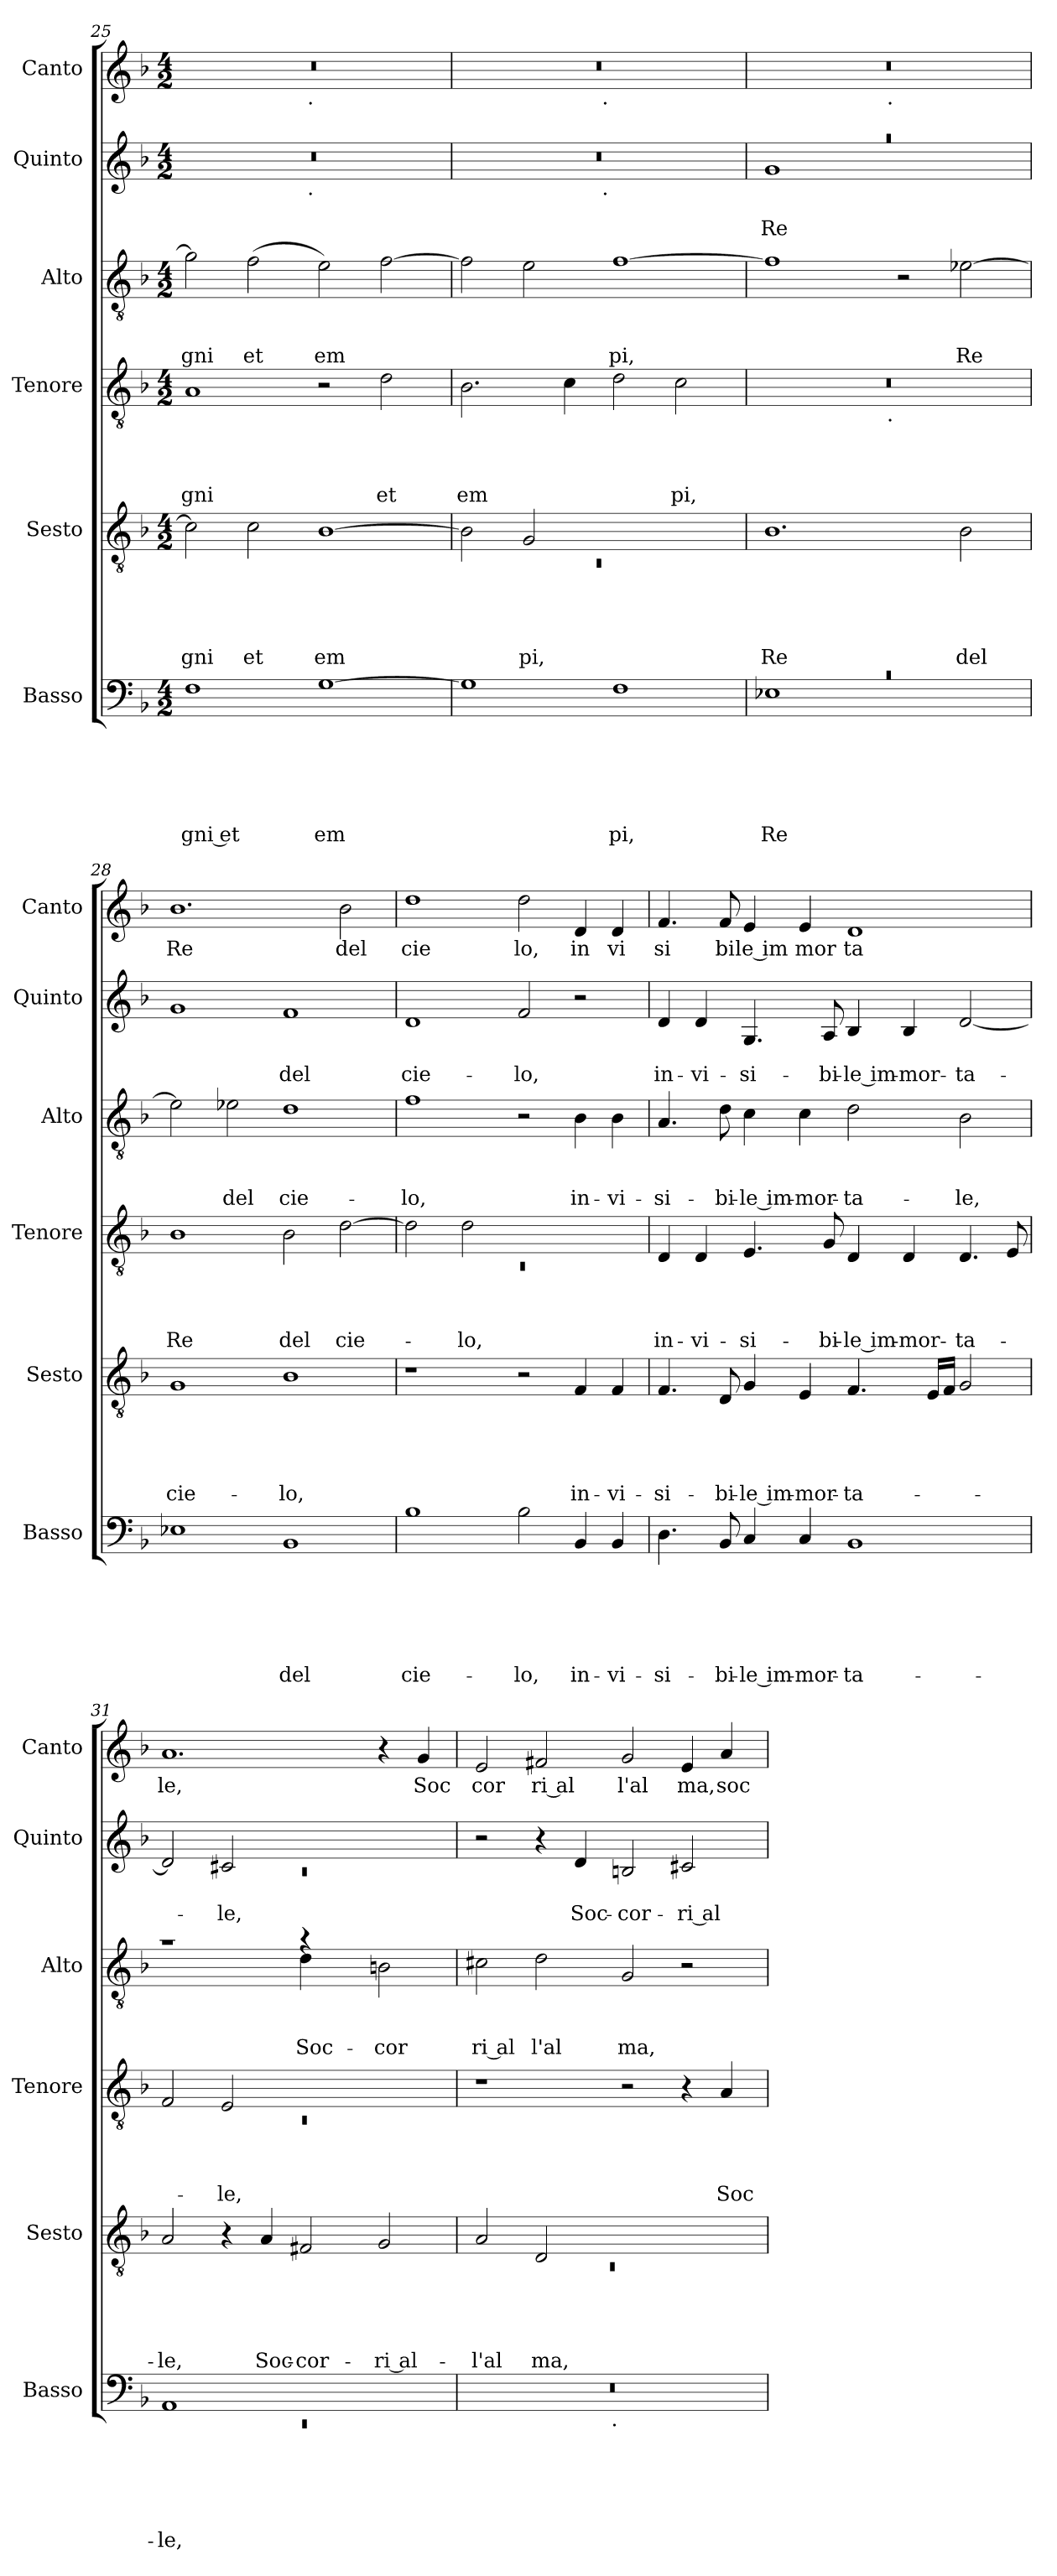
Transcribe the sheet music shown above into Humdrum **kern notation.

**kern	**text	**text	**text	**text	**text	**text	**kern	**text	**text	**text	**text	**text	**kern	**text	**text	**text	**text	**kern	**text	**text	**text	**kern	**text	**text	**kern	**text
*part6	*part6	*part6	*part6	*part6	*part6	*part6	*part5	*part5	*part5	*part5	*part5	*part5	*part4	*part4	*part4	*part4	*part4	*part3	*part3	*part3	*part3	*part2	*part2	*part2	*part1	*part1
*staff6	*staff6	*staff6	*staff6	*staff6	*staff6	*staff6	*staff5	*staff5	*staff5	*staff5	*staff5	*staff5	*staff4	*staff4	*staff4	*staff4	*staff4	*staff3	*staff3	*staff3	*staff3	*staff2	*staff2	*staff2	*staff1	*staff1
*I"Basso	*	*	*	*	*	*	*I"Sesto	*	*	*	*	*	*I"Tenore	*	*	*	*	*I"Alto	*	*	*	*I"Quinto	*	*	*I"Canto	*
*I'Basso	*	*	*	*	*	*	*I'Sesto	*	*	*	*	*	*I'Tenore	*	*	*	*	*I'Alto	*	*	*	*I'Quinto	*	*	*I'Canto	*
*clefF4	*	*	*	*	*	*	*clefGv2	*	*	*	*	*	*clefGv2	*	*	*	*	*clefGv2	*	*	*	*clefG2	*	*	*clefG2	*
*k[b-]	*	*	*	*	*	*	*k[b-]	*	*	*	*	*	*k[b-]	*	*	*	*	*k[b-]	*	*	*	*k[b-]	*	*	*k[b-]	*
*F:	*	*	*	*	*	*	*F:	*	*	*	*	*	*F:	*	*	*	*	*F:	*	*	*	*F:	*	*	*F:	*
*M4/2	*	*	*	*	*	*	*M4/2	*	*	*	*	*	*M4/2	*	*	*	*	*M4/2	*	*	*	*M4/2	*	*	*M4/2	*
=25	=25	=25	=25	=25	=25	=25	=25	=25	=25	=25	=25	=25	=25	=25	=25	=25	=25	=25	=25	=25	=25	=25	=25	=25	=25	=25
!	!	!	!	!	!	!LO:LY:b:rj	!	!	!	!	!	!LO:LY:b	!	!	!	!	!LO:LY:b	!	!	!	!LO:LY:b	!	!	!	!	!
*	*	*	*	*	*	*	*	*	*	*	*	*	*	*	*	*	*	*	*	*	*	*^	*	*	*^	*
1F	.	.	.	.	.	gni et	2c\]	.	.	.	.	gni	1A	.	.	.	gni	2g\]	.	.	gni	0r	2ryy	.	.	0r	2ryy	.
!	!	!	!	!	!	!	!	!	!	!	!	!LO:LY:b	!	!	!	!	!	!	!	!	!LO:LY:b	!	!	!	!	!	!	!
.	.	.	.	.	.	.	2c\	.	.	.	.	et	.	.	.	.	.	(<2f\	.	.	et	.	4...ryy	.	.	.	4...ryy	.
!	!	!	!	!	!	!	!	!	!	!	!	!	!	!	!	!	!	!	!	!	!	!	!	!	!	!	!LO:TX:b:t=.	!
!	!	!	!	!	!	!	!	!	!	!	!	!	!	!	!	!	!	!	!	!	!	!	!LO:TX:b:t=.	!	!	!	!	!
.	.	.	.	.	.	.	.	.	.	.	.	.	.	.	.	.	.	.	.	.	.	.	1ryy	.	.	.	1ryy	.
!	!	!	!	!	!	!LO:LY:b	!	!	!	!	!	!LO:LY:b	!	!	!	!	!	!	!	!	!LO:LY:b	!	!	!	!	!	!	!
[>1G	.	.	.	.	.	em	[>1B-	.	.	.	.	em	2r	.	.	.	.	2e\)	.	.	em	.	.	.	.	.	.	.
!	!	!	!	!	!	!	!	!	!	!	!	!	!	!	!	!	!LO:LY:b	!	!	!	!	!	!	!	!	!	!	!
.	.	.	.	.	.	.	.	.	.	.	.	.	2d\	.	.	.	et	[>2f\	.	.	.	.	.	.	.	.	.	.
.	.	.	.	.	.	.	.	.	.	.	.	.	.	.	.	.	.	.	.	.	.	.	32ryy	.	.	.	32ryy	.
=26	=26	=26	=26	=26	=26	=26	=26	=26	=26	=26	=26	=26	=26	=26	=26	=26	=26	=26	=26	=26	=26	=26	=26	=26	=26	=26	=26	=26
*	*	*	*	*	*	*	*^	*	*	*	*	*	*	*	*	*	*	*	*	*	*	*	*	*	*	*	*	*
!	!	!	!	!	!	!	!	!LO:N:vis=1	!	!	!	!	!	!	!	!	!	!LO:LY:b	!	!	!	!	!	!	!	!	!	!	!
1G]	.	.	.	.	.	.	2B-\]	0rC	.	.	.	.	.	2.B-\	.	.	.	em	2f\]	.	.	.	0r	2ryy	.	.	0r	2ryy	.
!	!	!	!	!	!	!	!	!	!	!	!	!	!LO:LY:b	!	!	!	!	!	!	!	!	!	!	!	!	!	!	!	!
.	.	.	.	.	.	.	2G/	.	.	.	.	.	pi,	.	.	.	.	.	2e\	.	.	.	.	4...ryy	.	.	.	4...ryy	.
.	.	.	.	.	.	.	.	.	.	.	.	.	.	4c\	.	.	.	.	.	.	.	.	.	.	.	.	.	.	.
!	!	!	!	!	!	!	!	!	!	!	!	!	!	!	!	!	!	!	!	!	!	!	!	!	!	!	!	!LO:TX:b:t=.	!
!	!	!	!	!	!	!	!	!	!	!	!	!	!	!	!	!	!	!	!	!	!	!	!	!LO:TX:b:t=.	!	!	!	!	!
.	.	.	.	.	.	.	.	.	.	.	.	.	.	.	.	.	.	.	.	.	.	.	.	1ryy	.	.	.	1ryy	.
!	!	!	!	!	!	!LO:LY:b	!	!	!	!	!	!	!	!	!	!	!	!	!	!	!	!LO:LY:b	!	!	!	!	!	!	!
1F	.	.	.	.	.	pi,	1ryy	.	.	.	.	.	.	2d\	.	.	.	.	[<1f	.	.	pi,	.	.	.	.	.	.	.
!	!	!	!	!	!	!	!	!	!	!	!	!	!	!	!	!	!	!LO:LY:b	!	!	!	!	!	!	!	!	!	!	!
.	.	.	.	.	.	.	.	.	.	.	.	.	.	2c\	.	.	.	pi,	.	.	.	.	.	.	.	.	.	.	.
.	.	.	.	.	.	.	.	.	.	.	.	.	.	.	.	.	.	.	.	.	.	.	.	32ryy	.	.	.	32ryy	.
!!LO:PB:g=z	!!
=27	=27	=27	=27	=27	=27	=27	=27	=27	=27	=27	=27	=27	=27	=27	=27	=27	=27	=27	=27	=27	=27	=27	=27	=27	=27	=27	=27	=27	=27
!LO:N:vis=1	!	!	!	!	!	!LO:LY:b	!	!	!	!	!	!	!LO:LY:b	!	!	!	!	!	!	!	!	!	!LO:N:vis=1	!	!	!LO:LY:b	!	!	!
*^	*	*	*	*	*	*	*v	*v	*	*	*	*	*	*^	*	*	*	*	*	*	*	*	*	*	*	*	*	*	*
0rc	1E-X	.	.	.	.	.	Re	1.B-	.	.	.	.	Re	0r	2ryy	.	.	.	.	1f]	.	.	.	0raa	1g	.	Re	0r	2ryy	.
.	.	.	.	.	.	.	.	.	.	.	.	.	.	.	4...ryy	.	.	.	.	.	.	.	.	.	.	.	.	.	4...ryy	.
!	!	!	!	!	!	!	!	!	!	!	!	!	!	!	!	!	!	!	!	!	!	!	!	!	!	!	!	!	!LO:TX:b:t=.	!
!	!	!	!	!	!	!	!	!	!	!	!	!	!	!	!LO:TX:b:t=.	!	!	!	!	!	!	!	!	!	!	!	!	!	!	!
.	.	.	.	.	.	.	.	.	.	.	.	.	.	.	1ryy	.	.	.	.	.	.	.	.	.	.	.	.	.	1ryy	.
.	1ryy	.	.	.	.	.	.	.	.	.	.	.	.	.	.	.	.	.	.	2r	.	.	.	.	1ryy	.	.	.	.	.
!	!	!	!	!	!	!	!	!	!	!	!	!	!LO:LY:b	!	!	!	!	!	!	!	!	!	!LO:LY:b	!	!	!	!	!	!	!
.	.	.	.	.	.	.	.	2B-\	.	.	.	.	del	.	.	.	.	.	.	[>2e-X\	.	.	Re	.	.	.	.	.	.	.
.	.	.	.	.	.	.	.	.	.	.	.	.	.	.	32ryy	.	.	.	.	.	.	.	.	.	.	.	.	.	32ryy	.
=28	=28	=28	=28	=28	=28	=28	=28	=28	=28	=28	=28	=28	=28	=28	=28	=28	=28	=28	=28	=28	=28	=28	=28	=28	=28	=28	=28	=28	=28	=28
!	!	!	!	!	!	!	!	!	!	!	!	!	!LO:LY:b	!	!	!	!	!	!LO:LY:b	!	!	!	!	!	!	!	!	!	!	!LO:LY:b
*	*	*	*	*	*	*	*	*	*	*	*	*	*	*	*	*	*	*	*	*	*	*	*	*v	*v	*	*	*	*	*
*v	*v	*	*	*	*	*	*	*	*	*	*	*	*	*v	*v	*	*	*	*	*	*	*	*	*	*	*	*v	*v	*
1E-	.	.	.	.	.	.	1G	.	.	.	.	cie-	1B-	.	.	.	Re	2e-\]	.	.	.	1g	.	.	1.b-	Re
!	!	!	!	!	!	!	!	!	!	!	!	!	!	!	!	!	!	!	!	!	!LO:LY:b	!	!	!	!	!
.	.	.	.	.	.	.	.	.	.	.	.	.	.	.	.	.	.	2e-X\	.	.	del	.	.	.	.	.
!	!	!	!	!	!	!LO:LY:b	!	!	!	!	!	!LO:LY:b	!	!	!	!	!LO:LY:b	!	!	!	!LO:LY:b	!	!	!LO:LY:b	!	!
1BB-	.	.	.	.	.	del	1B-	.	.	.	.	-lo,	2B-\	.	.	.	del	1d	.	.	cie-	1f	.	del	.	.
!	!	!	!	!	!	!	!	!	!	!	!	!	!	!	!	!	!LO:LY:b	!	!	!	!	!	!	!	!	!LO:LY:b
.	.	.	.	.	.	.	.	.	.	.	.	.	[>2d\	.	.	.	cie-	.	.	.	.	.	.	.	2b-\	del
=29	=29	=29	=29	=29	=29	=29	=29	=29	=29	=29	=29	=29	=29	=29	=29	=29	=29	=29	=29	=29	=29	=29	=29	=29	=29	=29
*	*	*	*	*	*	*	*	*	*	*	*	*	*^	*	*	*	*	*	*	*	*	*	*	*	*	*
!	!	!	!	!	!	!LO:LY:b	!	!	!	!	!	!	!	!LO:N:vis=1	!	!	!	!	!	!	!	!LO:LY:b	!	!	!LO:LY:b	!	!LO:LY:b
1B-	.	.	.	.	.	cie-	1r	.	.	.	.	.	2d\]	0rC	.	.	.	.	1f	.	.	-lo,	1d	.	cie-	1dd	cie
!	!	!	!	!	!	!	!	!	!	!	!	!	!	!	!	!	!	!LO:LY:b	!	!	!	!	!	!	!	!	!
.	.	.	.	.	.	.	.	.	.	.	.	.	2d\	.	.	.	.	-lo,	.	.	.	.	.	.	.	.	.
!	!	!	!	!	!	!LO:LY:b	!	!	!	!	!	!	!	!	!	!	!	!	!	!	!	!	!	!	!LO:LY:b	!	!LO:LY:b
2B-\	.	.	.	.	.	-lo,	2r	.	.	.	.	.	1ryy	.	.	.	.	.	2r	.	.	.	2f/	.	-lo,	2dd\	lo,
!	!	!	!	!	!	!LO:LY:b	!	!	!	!	!	!LO:LY:b	!	!	!	!	!	!	!	!	!	!LO:LY:b	!	!	!	!	!LO:LY:b
4BB-/	.	.	.	.	.	in-	4F/	.	.	.	.	in-	.	.	.	.	.	.	4B-\	.	.	in-	2r	.	.	4d/	in
!	!	!	!	!	!	!LO:LY:b	!	!	!	!	!	!LO:LY:b	!	!	!	!	!	!	!	!	!	!LO:LY:b	!	!	!	!	!LO:LY:b
4BB-/	.	.	.	.	.	-vi-	4F/	.	.	.	.	-vi-	.	.	.	.	.	.	4B-\	.	.	-vi-	.	.	.	4d/	vi
*	*	*	*	*	*	*	*	*	*	*	*	*	*v	*v	*	*	*	*	*	*	*	*	*	*	*	*	*
=30	=30	=30	=30	=30	=30	=30	=30	=30	=30	=30	=30	=30	=30	=30	=30	=30	=30	=30	=30	=30	=30	=30	=30	=30	=30	=30
!	!	!	!	!	!	!LO:LY:b	!	!	!	!	!	!LO:LY:b	!	!	!	!	!LO:LY:b	!	!	!	!LO:LY:b	!	!	!LO:LY:b	!	!LO:LY:b
4.D\	.	.	.	.	.	-si-	4.F/	.	.	.	.	-si-	4D/	.	.	.	in-	4.A/	.	.	-si-	4d/	.	in-	4.f/	si
!	!	!	!	!	!	!	!	!	!	!	!	!	!	!	!	!	!LO:LY:b	!	!	!	!	!	!	!LO:LY:b	!	!
.	.	.	.	.	.	.	.	.	.	.	.	.	4D/	.	.	.	-vi-	.	.	.	.	4d/	.	-vi-	.	.
!	!	!	!	!	!	!LO:LY:b	!	!	!	!	!	!LO:LY:b	!	!	!	!	!	!	!	!	!LO:LY:b	!	!	!	!	!LO:LY:b
8BB-/	.	.	.	.	.	-bi-	8D/	.	.	.	.	-bi-	.	.	.	.	.	8d\	.	.	-bi-	.	.	.	8f/	bi
!	!	!	!	!	!	!LO:LY:b:rj	!	!	!	!	!	!LO:LY:b:rj	!	!	!	!	!LO:LY:b	!	!	!	!LO:LY:b:rj	!	!	!LO:LY:b	!	!LO:LY:b:rj
4C/	.	.	.	.	.	-le im-	4G/	.	.	.	.	-le im-	4.E/	.	.	.	-si-	4c\	.	.	-le im-	4.G/	.	-si-	4e/	le im
!	!	!	!	!	!	!LO:LY:b	!	!	!	!	!	!LO:LY:b	!	!	!	!	!	!	!	!	!LO:LY:b	!	!	!	!	!LO:LY:b
4C/	.	.	.	.	.	-mor-	4E/	.	.	.	.	-mor-	.	.	.	.	.	4c\	.	.	-mor-	.	.	.	4e/	mor
!	!	!	!	!	!	!	!	!	!	!	!	!	!	!	!	!	!LO:LY:b	!	!	!	!	!	!	!LO:LY:b	!	!
.	.	.	.	.	.	.	.	.	.	.	.	.	8G/	.	.	.	-bi-	.	.	.	.	8A/	.	-bi-	.	.
!	!	!	!	!	!	!LO:LY:b	!	!	!	!	!	!LO:LY:b	!	!	!	!	!LO:LY:b:rj	!	!	!	!LO:LY:b	!	!	!LO:LY:b:rj	!	!LO:LY:b
1BB-	.	.	.	.	.	-ta-	4.F/	.	.	.	.	-ta-	4D/	.	.	.	-le im-	2d\	.	.	-ta-	4B-/	.	-le im-	1d	ta
!	!	!	!	!	!	!	!	!	!	!	!	!	!	!	!	!	!LO:LY:b	!	!	!	!	!	!	!LO:LY:b	!	!
.	.	.	.	.	.	.	.	.	.	.	.	.	4D/	.	.	.	-mor-	.	.	.	.	4B-/	.	-mor-	.	.
.	.	.	.	.	.	.	16E/LL	.	.	.	.	.	.	.	.	.	.	.	.	.	.	.	.	.	.	.
.	.	.	.	.	.	.	16F/JJ	.	.	.	.	.	.	.	.	.	.	.	.	.	.	.	.	.	.	.
!	!	!	!	!	!	!	!	!	!	!	!	!	!	!	!	!	!LO:LY:b	!	!	!	!LO:LY:b	!	!	!LO:LY:b	!	!
.	.	.	.	.	.	.	2G/	.	.	.	.	.	4.D/	.	.	.	-ta-	2B-\	.	.	-le,	[<2d/	.	-ta-	.	.
.	.	.	.	.	.	.	.	.	.	.	.	.	8E/	.	.	.	.	.	.	.	.	.	.	.	.	.
=31	=31	=31	=31	=31	=31	=31	=31	=31	=31	=31	=31	=31	=31	=31	=31	=31	=31	=31	=31	=31	=31	=31	=31	=31	=31	=31
*^	*	*	*	*	*	*	*	*	*	*	*	*	*^	*	*	*	*	*	*	*	*	*^	*	*	*	*
!	!LO:N:vis=1	!	!	!	!	!	!LO:LY:b	!	!	!	!	!	!LO:LY:b	!	!LO:N:vis=1	!	!	!	!	!	!	!	!	!	!LO:N:vis=1	!	!	!	!LO:LY:b
*	*	*	*	*	*	*	*	*	*	*	*	*	*	*	*	*	*	*	*	*^	*	*	*	*	*	*	*	*	*
1AA	0rEE	.	.	.	.	.	-le,	2A/	.	.	.	.	-le,	2F/	0rC	.	.	.	.	1ra	1ryy	.	.	.	2d/]	0rc	.	.	1.a	le,
!	!	!	!	!	!	!	!	!	!	!	!	!	!	!	!	!	!	!	!LO:LY:b	!	!	!	!	!	!	!	!	!LO:LY:b	!	!
.	.	.	.	.	.	.	.	4r	.	.	.	.	.	2E/	.	.	.	.	-le,	.	.	.	.	.	2c#X/	.	.	-le,	.	.
!	!	!	!	!	!	!	!	!	!	!	!	!	!LO:LY:b	!	!	!	!	!	!	!	!	!	!	!	!	!	!	!	!	!
.	.	.	.	.	.	.	.	4A/	.	.	.	.	Soc-	.	.	.	.	.	.	.	.	.	.	.	.	.	.	.	.	.
!	!	!	!	!	!	!	!	!	!	!	!	!	!LO:LY:b	!	!	!	!	!	!	!	!	!	!	!LO:LY:b	!	!	!	!	!	!
1ryy	.	.	.	.	.	.	.	2F#X/	.	.	.	.	-cor-	1ryy	.	.	.	.	.	4ra	4d\	.	.	Soc-	1ryy	.	.	.	.	.
.	.	.	.	.	.	.	.	.	.	.	.	.	.	.	.	.	.	.	.	2.ryy	4ryy	.	.	.	.	.	.	.	.	.
!	!	!	!	!	!	!	!	!	!	!	!	!	!LO:LY:b:rj	!	!	!	!	!	!	!	!	!	!	!LO:LY:b	!	!	!	!	!	!
.	.	.	.	.	.	.	.	2G/	.	.	.	.	-ri al-	.	.	.	.	.	.	.	2Bn\	.	.	-cor-	.	.	.	.	4r	.
!	!	!	!	!	!	!	!	!	!	!	!	!	!	!	!	!	!	!	!	!	!	!	!	!	!	!	!	!	!	!LO:LY:b
.	.	.	.	.	.	.	.	.	.	.	.	.	.	.	.	.	.	.	.	.	.	.	.	.	.	.	.	.	4g/	Soc
*	*	*	*	*	*	*	*	*	*	*	*	*	*	*v	*v	*	*	*	*	*	*	*	*	*	*v	*v	*	*	*	*
*	*	*	*	*	*	*	*	*	*	*	*	*	*	*	*	*	*	*	*v	*v	*	*	*	*	*	*	*	*
!!LO:LB:g=z
=32	=32	=32	=32	=32	=32	=32	=32	=32	=32	=32	=32	=32	=32	=32	=32	=32	=32	=32	=32	=32	=32	=32	=32	=32	=32	=32	=32
*	*	*	*	*	*	*	*	*^	*	*	*	*	*	*	*	*	*	*	*	*	*	*	*	*	*	*	*
!	!	!	!	!	!	!	!	!	!LO:N:vis=1	!	!	!	!	!LO:LY:b	!	!	!	!	!	!	!	!	!LO:LY:b:rj	!	!	!	!	!LO:LY:b
0r	2ryy	.	.	.	.	.	.	2A/	0rC	.	.	.	.	-l'al	1r	.	.	.	.	2c#X\	.	.	-ri al	2r	.	.	2e/	cor
!	!	!	!	!	!	!	!	!	!	!	!	!	!	!LO:LY:b	!	!	!	!	!	!	!	!	!LO:LY:b	!	!	!	!	!LO:LY:b:rj
.	4...ryy	.	.	.	.	.	.	2D/	.	.	.	.	.	ma,	.	.	.	.	.	2d\	.	.	l'al	4r	.	.	2f#X/	ri al
!	!	!	!	!	!	!	!	!	!	!	!	!	!	!	!	!	!	!	!	!	!	!	!	!	!	!LO:LY:b	!	!
.	.	.	.	.	.	.	.	.	.	.	.	.	.	.	.	.	.	.	.	.	.	.	.	4d/	.	Soc-	.	.
!	!LO:TX:b:t=.	!	!	!	!	!	!	!	!	!	!	!	!	!	!	!	!	!	!	!	!	!	!	!	!	!	!	!
.	1ryy	.	.	.	.	.	.	.	.	.	.	.	.	.	.	.	.	.	.	.	.	.	.	.	.	.	.	.
!	!	!	!	!	!	!	!	!	!	!	!	!	!	!	!	!	!	!	!	!	!	!	!LO:LY:b	!	!	!LO:LY:b	!	!LO:LY:b
.	.	.	.	.	.	.	.	1ryy	.	.	.	.	.	.	2r	.	.	.	.	2G/	.	.	ma,	2Bn/	.	-cor-	2g/	l'al
!	!	!	!	!	!	!	!	!	!	!	!	!	!	!	!	!	!	!	!	!	!	!	!	!	!	!LO:LY:b:rj	!	!LO:LY:b
.	.	.	.	.	.	.	.	.	.	.	.	.	.	.	4r	.	.	.	.	2r	.	.	.	2c#X/	.	-ri al-	4e/	ma,
!	!	!	!	!	!	!	!	!	!	!	!	!	!	!	!	!	!	!	!LO:LY:b	!	!	!	!	!	!	!	!	!LO:LY:b
.	.	.	.	.	.	.	.	.	.	.	.	.	.	.	4A/	.	.	.	Soc	.	.	.	.	.	.	.	4a/	soc
.	32ryy	.	.	.	.	.	.	.	.	.	.	.	.	.	.	.	.	.	.	.	.	.	.	.	.	.	.	.
*v	*v	*	*	*	*	*	*	*	*	*	*	*	*	*	*	*	*	*	*	*	*	*	*	*	*	*	*	*
*	*	*	*	*	*	*	*v	*v	*	*	*	*	*	*	*	*	*	*	*	*	*	*	*	*	*	*	*
=	=	=	=	=	=	=	=	=	=	=	=	=	=	=	=	=	=	=	=	=	=	=	=	=	=	=
*-	*-	*-	*-	*-	*-	*-	*-	*-	*-	*-	*-	*-	*-	*-	*-	*-	*-	*-	*-	*-	*-	*-	*-	*-	*-	*-
